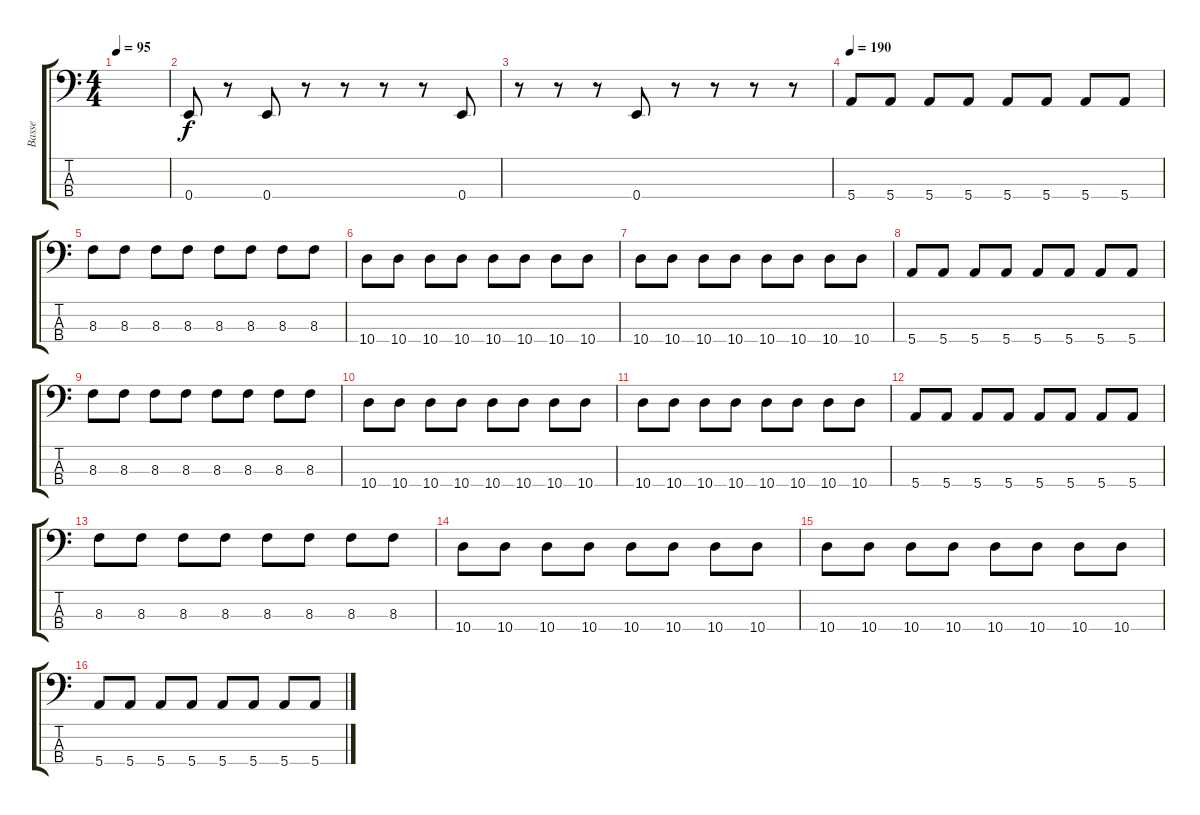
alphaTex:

\track ("Basse" "Basse") {instrument slapbass1}
\staff {score tabs}
\tuning (G2 D2 A1 E1) {hide}
\ts (4 4)
\tempo 95
\clef f4
\ks c
|
0.4.8 r.8 0.4.8 r.8 r.8 r.8 r.8 0.4.8 |
r.8 r.8 r.8 0.4.8 r.8 r.8 r.8 r.8 |
\tempo 190
5.4.8{instrument electricbasspick} 5.4.8 5.4.8 5.4.8 5.4.8 5.4.8 5.4.8 5.4.8 |
8.3.8 8.3.8 8.3.8 8.3.8 8.3.8 8.3.8 8.3.8 8.3.8 |
10.4.8 10.4.8 10.4.8 10.4.8 10.4.8 10.4.8 10.4.8 10.4.8 |
10.4.8 10.4.8 10.4.8 10.4.8 10.4.8 10.4.8 10.4.8 10.4.8 |
5.4.8{instrument electricbasspick} 5.4.8 5.4.8 5.4.8 5.4.8 5.4.8 5.4.8 5.4.8 |
8.3.8 8.3.8 8.3.8 8.3.8 8.3.8 8.3.8 8.3.8 8.3.8 |
10.4.8 10.4.8 10.4.8 10.4.8 10.4.8 10.4.8 10.4.8 10.4.8 |
10.4.8 10.4.8 10.4.8 10.4.8 10.4.8 10.4.8 10.4.8 10.4.8 |
5.4.8{instrument electricbasspick} 5.4.8 5.4.8 5.4.8 5.4.8 5.4.8 5.4.8 5.4.8 |
8.3.8 8.3.8 8.3.8 8.3.8 8.3.8 8.3.8 8.3.8 8.3.8 |
10.4.8 10.4.8 10.4.8 10.4.8 10.4.8 10.4.8 10.4.8 10.4.8 |
10.4.8 10.4.8 10.4.8 10.4.8 10.4.8 10.4.8 10.4.8 10.4.8 |
5.4.8{instrument electricbasspick} 5.4.8 5.4.8 5.4.8 5.4.8 5.4.8 5.4.8 5.4.8
